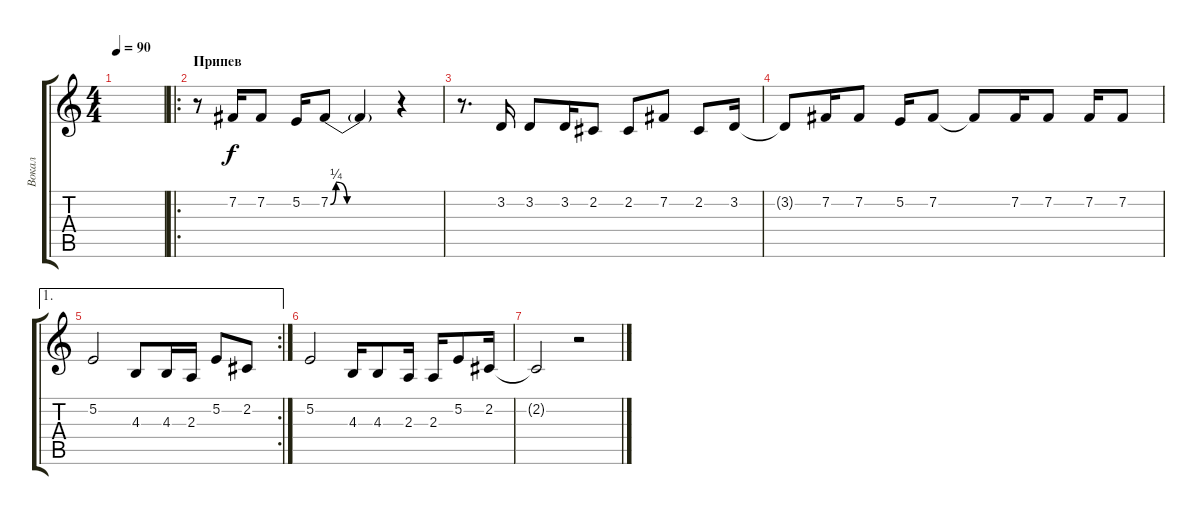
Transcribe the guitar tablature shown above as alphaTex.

\track ("Вокал" "Вокал") {instrument cello}
\staff {score tabs}
\tuning (E4 B3 G3 D3 A2 E2) {hide}
\ts (4 4)
\tempo 90
\clef g2
\ks c
|
\ro
\section ("" "Припев")
r.8 7.2.16 7.2.8 5.2.16 7.2{be (custom 0 0 5 1 15 0 30 0 45 0 60 0)}.8 7.2{t}.4 r.4 |
r.8{d} 3.2.16 3.2.8 3.2.16 2.2.8 2.2.8 7.2.8 2.2.8 3.2.16 |
3.2{t}.8 7.2.16 7.2.8 5.2.16 7.2.8 7.2{t}.8 7.2.16 7.2.8 7.2.16 7.2.8 |
\ae 1
\rc 2
5.2.2 4.3.8 4.3.16 2.3.16 5.2.8 2.2.8 |
5.2.2 4.3.16 4.3.8 2.3.16 2.3.16 5.2.8 2.2.16{volume 0} |
2.2{t}.2 r.2
